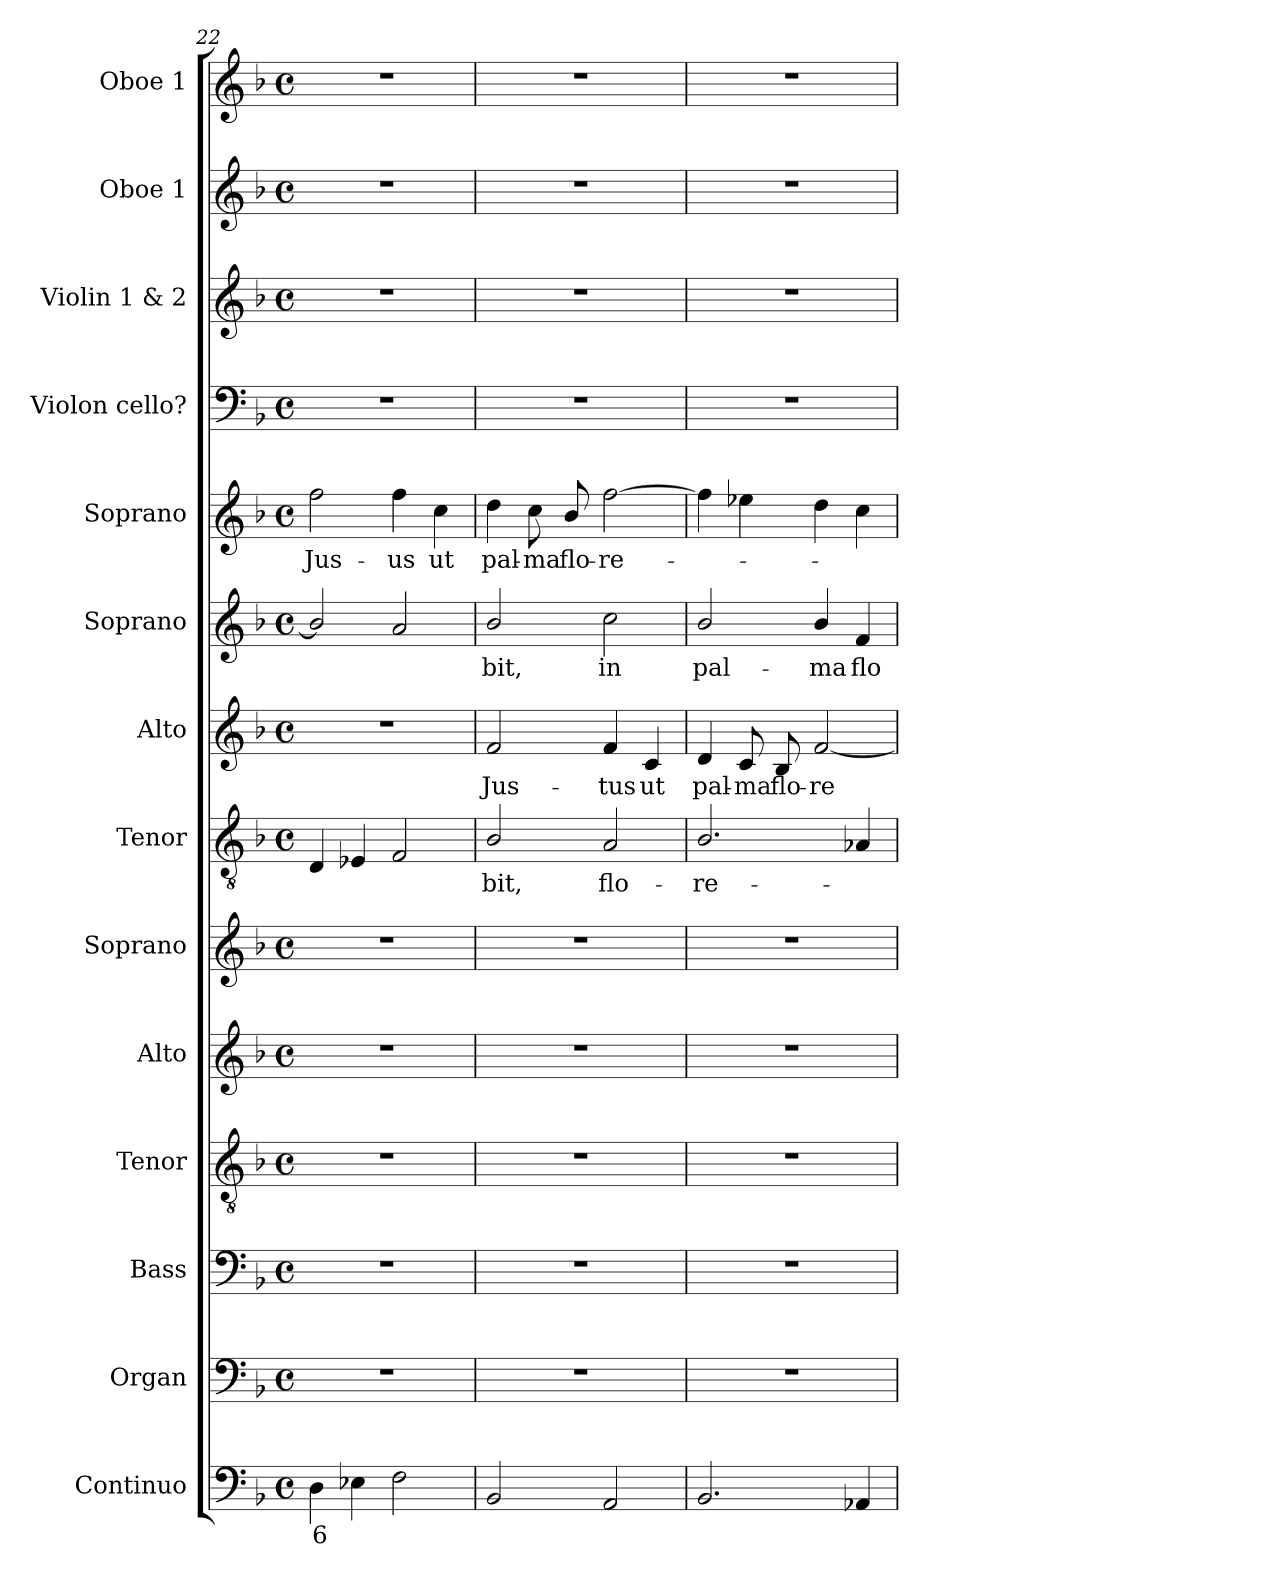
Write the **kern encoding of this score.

**kern	**text	**kern	**kern	**kern	**kern	**kern	**kern	**text	**kern	**text	**kern	**text	**kern	**text	**kern	**kern	**kern	**kern
*part14	*part14	*part13	*part12	*part11	*part10	*part9	*part8	*part8	*part7	*part7	*part6	*part6	*part5	*part5	*part4	*part3	*part2	*part1
*staff14	*staff14	*staff13	*staff12	*staff11	*staff10	*staff9	*staff8	*staff8	*staff7	*staff7	*staff6	*staff6	*staff5	*staff5	*staff4	*staff3	*staff2	*staff1
*I"Continuo	*	*I"Organ	*I"Bass	*I"Tenor	*I"Alto	*I"Soprano	*I"Tenor	*	*I"Alto	*	*I"Soprano	*	*I"Soprano	*	*I"Violon cello?	*I"Violin 1 & 2	*I"Oboe 1	*I"Oboe 1
*I'Cont.	*	*I'Org.	*I'B.	*I'T.	*I'A.	*I'S.	*I'T.	*	*I'A.	*	*I'S.	*	*I'S.	*	*I'Vc.	*I'Vln. 1 & 2	*I'Ob. 2	*I'Ob. 1
*clefF4	*	*clefF4	*clefF4	*clefGv2	*clefG2	*clefG2	*clefGv2	*	*clefG2	*	*clefG2	*	*clefG2	*	*clefF4	*clefG2	*clefG2	*clefG2
*	*	*	*	*ITrd7c12	*	*	*ITrd7c12	*	*	*	*	*	*	*	*	*	*	*
*k[b-]	*	*k[b-]	*k[b-]	*k[b-]	*k[b-]	*k[b-]	*k[b-]	*	*k[b-]	*	*k[b-]	*	*k[b-]	*	*k[b-]	*k[b-]	*k[b-]	*k[b-]
*F:	*	*F:	*F:	*F:	*F:	*F:	*F:	*	*F:	*	*F:	*	*F:	*	*F:	*F:	*F:	*F:
*M4/4	*	*M4/4	*M4/4	*M4/4	*M4/4	*M4/4	*M4/4	*	*M4/4	*	*M4/4	*	*M4/4	*	*M4/4	*M4/4	*M4/4	*M4/4
*met(c)	*	*met(c)	*met(c)	*met(c)	*met(c)	*met(c)	*met(c)	*	*met(c)	*	*met(c)	*	*met(c)	*	*met(c)	*met(c)	*met(c)	*met(c)
=22	=22	=22	=22	=22	=22	=22	=22	=22	=22	=22	=22	=22	=22	=22	=22	=22	=22	=22
!	!LO:LY:b:color=#000000	!	!	!	!	!	!	!	!	!	!	!	!	!	!	!	!	!
!	!	!	!	!	!	!	!	!	!	!	!	!	!	!LO:LY:b:color=#000000	!	!	!	!
4Di\	6	1r	1r	1r	1r	1r	4DDi/	.	1r	.	2b-i/]	.	2ffi\	Jus-	1r	1r	1r	1r
4E-Xi\	.	.	.	.	.	.	4EE-Xi/	.	.	.	.	.	.	.	.	.	.	.
!	!	!	!	!	!	!	!	!	!	!	!	!	!	!LO:LY:b:color=#000000	!	!	!	!
2Fi\	.	.	.	.	.	.	2FFi/	.	.	.	2ai/	.	4ffi\	-us	.	.	.	.
!	!	!	!	!	!	!	!	!	!	!	!	!	!	!LO:LY:b:color=#000000	!	!	!	!
.	.	.	.	.	.	.	.	.	.	.	.	.	4cci\	ut	.	.	.	.
=23	=23	=23	=23	=23	=23	=23	=23	=23	=23	=23	=23	=23	=23	=23	=23	=23	=23	=23
!	!	!	!	!	!	!	!	!LO:LY:b:color=#000000	!	!	!	!	!	!	!	!	!	!
!	!	!	!	!	!	!	!	!	!	!LO:LY:b:color=#000000	!	!	!	!	!	!	!	!
!	!	!	!	!	!	!	!	!	!	!	!	!LO:LY:b:color=#000000	!	!	!	!	!	!
!	!	!	!	!	!	!	!	!	!	!	!	!	!	!LO:LY:b:color=#000000	!	!	!	!
2BB-i/	.	1r	1r	1r	1r	1r	2BB-i/	-bit,	2fi/	Jus-	2b-i/	-bit,	4ddi\	pal-	1r	1r	1r	1r
!	!	!	!	!	!	!	!	!	!	!	!	!	!	!LO:LY:b:color=#000000	!	!	!	!
.	.	.	.	.	.	.	.	.	.	.	.	.	8cci\	-ma	.	.	.	.
!	!	!	!	!	!	!	!	!	!	!	!	!	!	!LO:LY:b:color=#000000	!	!	!	!
.	.	.	.	.	.	.	.	.	.	.	.	.	8b-i/	flo-	.	.	.	.
!	!	!	!	!	!	!	!	!LO:LY:b:color=#000000	!	!	!	!	!	!	!	!	!	!
!	!	!	!	!	!	!	!	!	!	!LO:LY:b:color=#000000	!	!	!	!	!	!	!	!
!	!	!	!	!	!	!	!	!	!	!	!	!LO:LY:b:color=#000000	!	!	!	!	!	!
!	!	!	!	!	!	!	!	!	!	!	!	!	!	!LO:LY:b:color=#000000	!	!	!	!
2AAi/	.	.	.	.	.	.	2AAi/	flo-	4fi/	-tus	2cci\	in	[2ffi\	-re-	.	.	.	.
!	!	!	!	!	!	!	!	!	!	!LO:LY:b:color=#000000	!	!	!	!	!	!	!	!
.	.	.	.	.	.	.	.	.	4ci/	ut	.	.	.	.	.	.	.	.
=24	=24	=24	=24	=24	=24	=24	=24	=24	=24	=24	=24	=24	=24	=24	=24	=24	=24	=24
!	!	!	!	!	!	!	!	!LO:LY:b:color=#000000	!	!	!	!	!	!	!	!	!	!
!	!	!	!	!	!	!	!	!	!	!LO:LY:b:color=#000000	!	!	!	!	!	!	!	!
!	!	!	!	!	!	!	!	!	!	!	!	!LO:LY:b:color=#000000	!	!	!	!	!	!
2.BB-i/	.	1r	1r	1r	1r	1r	2.BB-i/	-re-	4di/	pal-	2b-i/	pal-	4ffi\]	.	1r	1r	1r	1r
!	!	!	!	!	!	!	!	!	!	!LO:LY:b:color=#000000	!	!	!	!	!	!	!	!
.	.	.	.	.	.	.	.	.	8ci/	-ma	.	.	4ee-Xi\	.	.	.	.	.
!	!	!	!	!	!	!	!	!	!	!LO:LY:b:color=#000000	!	!	!	!	!	!	!	!
.	.	.	.	.	.	.	.	.	8B-i/	flo-	.	.	.	.	.	.	.	.
!	!	!	!	!	!	!	!	!	!	!LO:LY:b:color=#000000	!	!	!	!	!	!	!	!
!	!	!	!	!	!	!	!	!	!	!	!	!LO:LY:b:color=#000000	!	!	!	!	!	!
.	.	.	.	.	.	.	.	.	[2fi/	-re-	4b-i/	-ma	4ddi\	.	.	.	.	.
!	!	!	!	!	!	!	!	!	!	!	!	!LO:LY:b:color=#000000	!	!	!	!	!	!
4AA-Xi/	.	.	.	.	.	.	4AA-Xi/	.	.	.	4fi/	flo-	4cci\	.	.	.	.	.
=	=	=	=	=	=	=	=	=	=	=	=	=	=	=	=	=	=	=
*-	*-	*-	*-	*-	*-	*-	*-	*-	*-	*-	*-	*-	*-	*-	*-	*-	*-	*-
